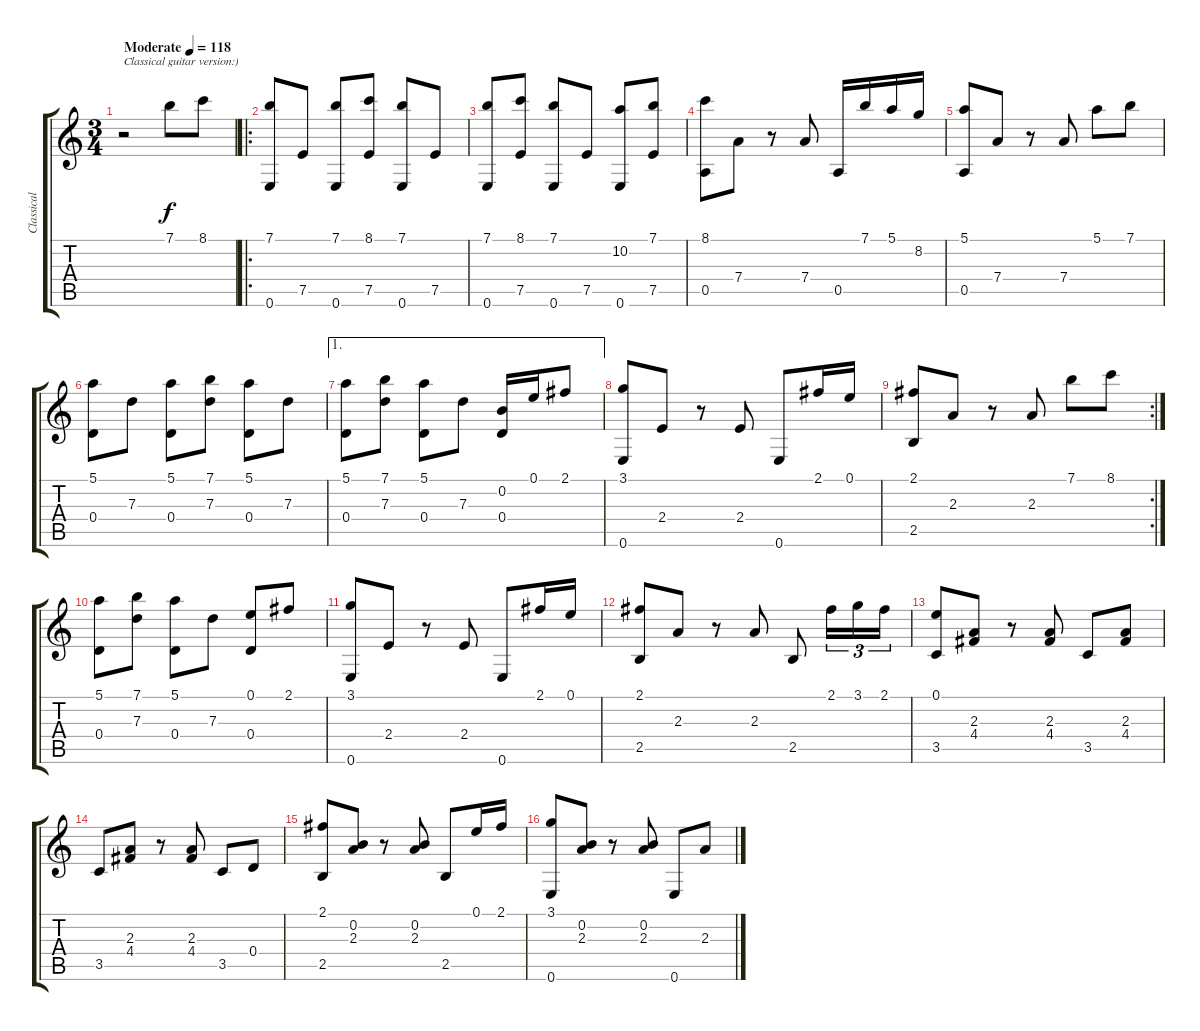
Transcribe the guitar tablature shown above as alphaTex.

\track ("Classical" "Classical") {instrument acousticguitarnylon}
\staff {score tabs}
\tuning (E4 B3 G3 D3 A2 E2) {hide}
\ts (3 4)
\tempo (118 "Moderate")
\clef g2
\ks c
r.2{txt "Classical guitar version:)" dy f instrument acousticguitarnylon} 7.1.8 8.1.8 |
\ro
(7.1 0.6).8 7.5.8 (7.1 0.6).8 (8.1 7.5).8 (7.1 0.6).8 7.5.8 |
(7.1 0.6).8 (8.1 7.5).8 (7.1 0.6).8 7.5.8 (10.2 0.6).8 (7.1 7.5).8 |
(8.1 0.5).8 7.4.8 r.8 7.4.8 0.5.16 7.1.16 5.1.16 8.2.16 |
(5.1 0.5).8 7.4.8 r.8 7.4.8 5.1.8 7.1.8 |
(5.1 0.4).8 7.3.8 (5.1 0.4).8 (7.1 7.3).8 (5.1 0.4).8 7.3.8 |
\ae 1
(5.1 0.4).8 (7.1 7.3).8 (5.1 0.4).8 7.3.8 (0.2 0.4).16 0.1.16 2.1.8 |
(3.1 0.6).8 2.4.8 r.8 2.4.8 0.6.8 2.1.16 0.1.16 |
\rc 2
(2.1 2.5).8 2.3.8 r.8 2.3.8 7.1.8 8.1.8 |
(5.1 0.4).8 (7.1 7.3).8 (5.1 0.4).8 7.3.8 (0.1 0.4).8 2.1.8 |
(3.1 0.6).8 2.4.8 r.8 2.4.8 0.6.8 2.1.16 0.1.16 |
(2.1 2.5).8 2.3.8 r.8 2.3.8 2.5.8 2.1.16{tu (3 2)} 3.1.16{tu (3 2)} 2.1.16{tu (3 2)} |
(0.1 3.5).8 (2.3 4.4).8 r.8 (2.3 4.4).8 3.5.8 (2.3 4.4).8 |
3.5.8 (2.3 4.4).8 r.8 (2.3 4.4).8 3.5.8 0.4.8 |
(2.1 2.5).8 (0.2 2.3).8 r.8 (0.2 2.3).8 2.5.8 0.1.16 2.1.16 |
(3.1 0.6).8 (0.2 2.3).8 r.8 (0.2 2.3).8 0.6.8 2.3.8
